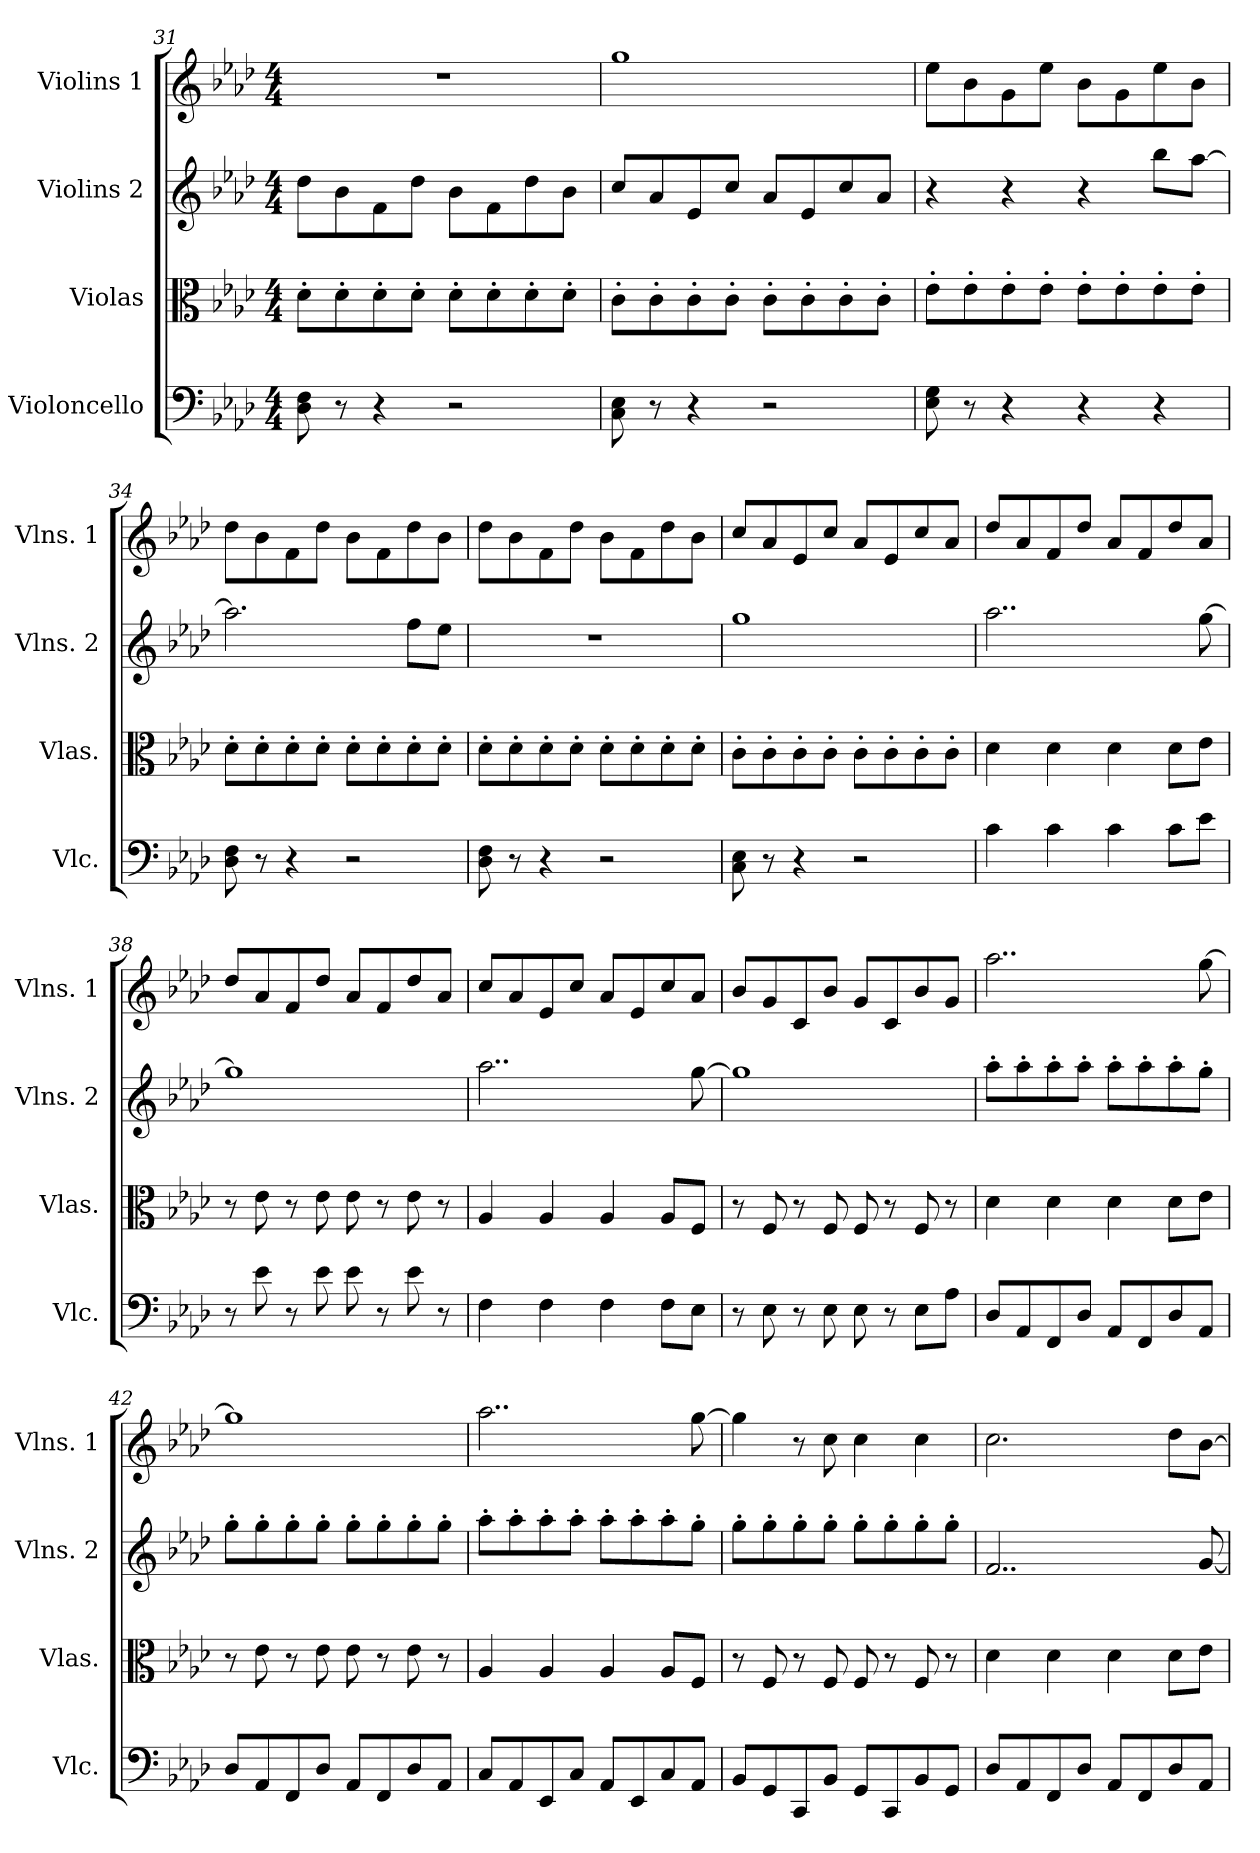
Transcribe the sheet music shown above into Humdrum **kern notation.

**kern	**kern	**kern	**kern
*part4	*part3	*part2	*part1
*staff4	*staff3	*staff2	*staff1
*I"Violoncello	*I"Violas	*I"Violins 2	*I"Violins 1
*I'Vlc.	*I'Vlas.	*I'Vlns. 2	*I'Vlns. 1
*clefF4	*clefC3	*clefG2	*clefG2
*k[b-e-a-d-]	*k[b-e-a-d-]	*k[b-e-a-d-]	*k[b-e-a-d-]
*A-:	*A-:	*A-:	*A-:
*M4/4	*M4/4	*M4/4	*M4/4
=31	=31	=31	=31
8D-\ 8F\	8d-'\L	8dd-\L	1r
8r	8d-'\	8b-\	.
4r	8d-'\	8f\	.
.	8d-'\J	8dd-\J	.
2r	8d-'\L	8b-\L	.
.	8d-'\	8f\	.
.	8d-'\	8dd-\	.
.	8d-'\J	8b-\J	.
=32	=32	=32	=32
8C\ 8E-\	8c'\L	8cc/L	1gg
8r	8c'\	8a-/	.
4r	8c'\	8e-/	.
.	8c'\J	8cc/J	.
2r	8c'\L	8a-/L	.
.	8c'\	8e-/	.
.	8c'\	8cc/	.
.	8c'\J	8a-/J	.
!!LO:PB:g=z
=33	=33	=33	=33
8E-\ 8G\	8e-'\L	4r	8ee-\L
8r	8e-'\	.	8b-\
4r	8e-'\	4r	8g\
.	8e-'\J	.	8ee-\J
4r	8e-'\L	4r	8b-\L
.	8e-'\	.	8g\
4r	8e-'\	8bb-\L	8ee-\
.	8e-'\J	[8aa-\J	8b-\J
=34	=34	=34	=34
8D-\ 8F\	8d-'\L	2.aa-\]	8dd-\L
8r	8d-'\	.	8b-\
4r	8d-'\	.	8f\
.	8d-'\J	.	8dd-\J
2r	8d-'\L	.	8b-\L
.	8d-'\	.	8f\
.	8d-'\	8ff\L	8dd-\
.	8d-'\J	8ee-\J	8b-\J
=35	=35	=35	=35
8D-\ 8F\	8d-'\L	1r	8dd-\L
8r	8d-'\	.	8b-\
4r	8d-'\	.	8f\
.	8d-'\J	.	8dd-\J
2r	8d-'\L	.	8b-\L
.	8d-'\	.	8f\
.	8d-'\	.	8dd-\
.	8d-'\J	.	8b-\J
=36	=36	=36	=36
8C\ 8E-\	8c'\L	1gg	8cc/L
8r	8c'\	.	8a-/
4r	8c'\	.	8e-/
.	8c'\J	.	8cc/J
2r	8c'\L	.	8a-/L
.	8c'\	.	8e-/
.	8c'\	.	8cc/
.	8c'\J	.	8a-/J
!!LO:LB:g=z
=37	=37	=37	=37
4c\	4d-\	2..aa-\	8dd-/L
.	.	.	8a-/
4c\	4d-\	.	8f/
.	.	.	8dd-/J
4c\	4d-\	.	8a-/L
.	.	.	8f/
8c\L	8d-\L	.	8dd-/
8e-\J	8e-\J	[8gg\	8a-/J
=38	=38	=38	=38
8r	8r	1gg]	8dd-/L
8e-\	8e-\	.	8a-/
8r	8r	.	8f/
8e-\	8e-\	.	8dd-/J
8e-\	8e-\	.	8a-/L
8r	8r	.	8f/
8e-\	8e-\	.	8dd-/
8r	8r	.	8a-/J
=39	=39	=39	=39
4F\	4A-/	2..aa-\	8cc/L
.	.	.	8a-/
4F\	4A-/	.	8e-/
.	.	.	8cc/J
4F\	4A-/	.	8a-/L
.	.	.	8e-/
8F\L	8A-/L	.	8cc/
8E-\J	8F/J	[8gg\	8a-/J
=40	=40	=40	=40
8r	8r	1gg]	8b-/L
8E-\	8F/	.	8g/
8r	8r	.	8c/
8E-\	8F/	.	8b-/J
8E-\	8F/	.	8g/L
8r	8r	.	8c/
8E-\L	8F/	.	8b-/
8A-\J	8r	.	8g/J
!!LO:LB:g=z
=41	=41	=41	=41
8D-/L	4d-\	8aa-'\L	2..aa-\
8AA-/	.	8aa-'\	.
8FF/	4d-\	8aa-'\	.
8D-/J	.	8aa-'\J	.
8AA-/L	4d-\	8aa-'\L	.
8FF/	.	8aa-'\	.
8D-/	8d-\L	8aa-'\	.
8AA-/J	8e-\J	8gg'\J	[8gg\
=42	=42	=42	=42
8D-/L	8r	8gg'\L	1gg]
8AA-/	8e-\	8gg'\	.
8FF/	8r	8gg'\	.
8D-/J	8e-\	8gg'\J	.
8AA-/L	8e-\	8gg'\L	.
8FF/	8r	8gg'\	.
8D-/	8e-\	8gg'\	.
8AA-/J	8r	8gg'\J	.
=43	=43	=43	=43
8C/L	4A-/	8aa-'\L	2..aa-\
8AA-/	.	8aa-'\	.
8EE-/	4A-/	8aa-'\	.
8C/J	.	8aa-'\J	.
8AA-/L	4A-/	8aa-'\L	.
8EE-/	.	8aa-'\	.
8C/	8A-/L	8aa-'\	.
8AA-/J	8F/J	8gg'\J	[8gg\
=44	=44	=44	=44
8BB-/L	8r	8gg'\L	4gg\]
8GG/	8F/	8gg'\	.
8CC/	8r	8gg'\	8r
8BB-/J	8F/	8gg'\J	8cc\
8GG/L	8F/	8gg'\L	4cc\
8CC/	8r	8gg'\	.
8BB-/	8F/	8gg'\	4cc\
8GG/J	8r	8gg'\J	.
!!LO:PB:g=z
=45	=45	=45	=45
8D-/L	4d-\	2..f/	2.cc\
8AA-/	.	.	.
8FF/	4d-\	.	.
8D-/J	.	.	.
8AA-/L	4d-\	.	.
8FF/	.	.	.
8D-/	8d-\L	.	8dd-\L
8AA-/J	8e-\J	[8g/	[8b-\J
=	=	=	=
*-	*-	*-	*-
